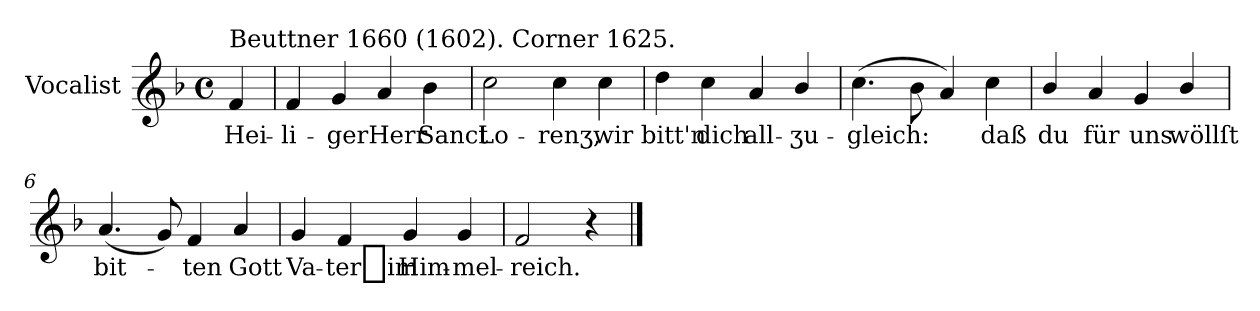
**kern	**text
*part1	*part1
*staff1	*staff1
*I"Vocalist	*
*k[b-]	*
*F:	*
*M4/4	*
*met(c)	*
=	=
!LO:TX:a:t=Beuttner 1660 (1602). Corner 1625.	!
4f	Hei-
=1	=1
4f	-li-
4g	-ger
4a	Herr
4b-	Sanct
=2	=2
2cc	Lo-
4cc	-renʒ,
4cc	wir
=3	=3
4dd	bitt'n
4cc	dich
4a	all-
4b-/	-ʒu-
=4	=4
(4.cc	-gleich:
8b-	.
4a)	.
4cc	daß
=5	=5
4b-/	du
4a	für
4g	uns
4b-/	wöllſt
=6	=6
(4.a	bit-
8g)	.
4f	-ten
4a	Gott
=7	=7
4g	Va-
4f	-ter_im
4g	Him-
4g	-mel-
=8	=8
2f	-reich.
4r	.
==	==
*-	*-
